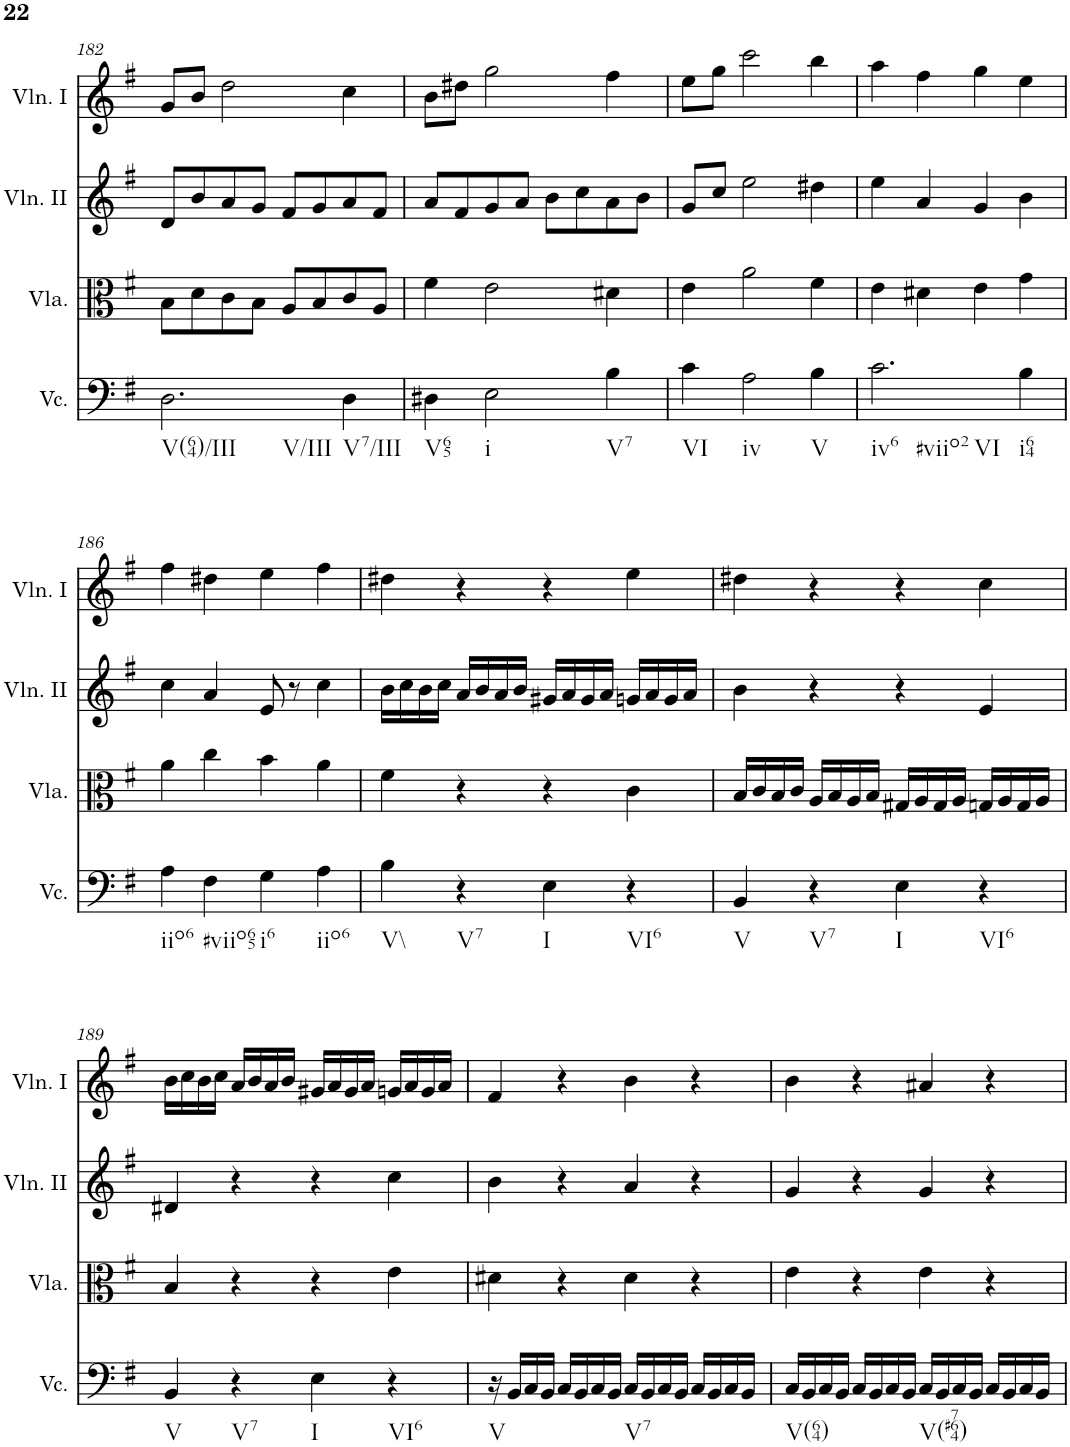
**kern	**kern	**kern	**kern
*part4	*part3	*part2	*part1
*staff4	*staff3	*staff2	*staff1
*I"Violoncello	*I"Viola	*I"Violino II	*I"Violino I
*I'Vc.	*I'Vla.	*I'Vln. II	*I'Vln. I
!!LO:PB:g=z
*clefF4	*clefC3	*clefG2	*clefG2
*k[f#]	*k[f#]	*k[f#]	*k[f#]
*M4/4	*M4/4	*M4/4	*M4/4
=182	=182	=182	=182
!LO:TX:b:t=V(64)/III	!	!	!
!LO:TX:b:t=V/III	!	!	!
2.D\	8B\L	8d/L	8g/L
.	8d\	8b/	8b/J
.	8c\	8a/	2dd\
.	8B\J	8g/J	.
.	8A/L	8f#/L	.
.	8B/	8g/	.
!LO:TX:b:t=V7/III	!	!	!
4D\	8c/	8a/	4cc\
.	8A/J	8f#/J	.
=183	=183	=183	=183
!LO:TX:b:t=V65	!	!	!
4D#X\	4f#\	8a/L	8b\L
.	.	8f#/	8dd#X\J
!LO:TX:b:t=i	!	!	!
2E\	2e\	8g/	2gg\
.	.	8a/J	.
.	.	8b\L	.
.	.	8cc\	.
!LO:TX:b:t=V7	!	!	!
4B\	4d#X\	8a\	4ff#\
.	.	8b\J	.
=184	=184	=184	=184
!LO:TX:b:t=VI	!	!	!
4c\	4e\	8g/L	8ee\L
.	.	8cc/J	8gg\J
!LO:TX:b:t=iv	!	!	!
2A\	2a\	2ee\	2ccc\
!LO:TX:b:t=V	!	!	!
4B\	4f#\	4dd#X\	4bb\
=185	=185	=185	=185
!LO:TX:b:t=iv6	!	!	!
!LO:TX:b:t=#viio2	!	!	!
!LO:TX:b:t=VI	!	!	!
2.c\	4e\	4ee\	4aa\
.	4d#X\	4a/	4ff#\
.	4e\	4g/	4gg\
!LO:TX:b:t=i64	!	!	!
4B\	4g\	4b\	4ee\
!!LO:LB:g=z
=186	=186	=186	=186
!LO:TX:b:t=iio6	!	!	!
4A\	4a\	4cc\	4ff#\
!LO:TX:b:t=#viio65	!	!	!
4F#\	4cc\	4a/	4dd#X\
!LO:TX:b:t=i6	!	!	!
4G\	4b\	8e/	4ee\
.	.	8r	.
!LO:TX:b:t=iio6	!	!	!
4A\	4a\	4cc\	4ff#\
=187	=187	=187	=187
!LO:TX:b:t=V\\	!	!	!
4B\	4f#\	16b\LL	4dd#X\
.	.	16cc\	.
.	.	16b\	.
.	.	16cc\JJ	.
!LO:TX:b:t=V7	!	!	!
4r	4r	16a/LL	4r
.	.	16b/	.
.	.	16a/	.
.	.	16b/JJ	.
!LO:TX:b:t=I	!	!	!
4E\	4r	16g#X/LL	4r
.	.	16a/	.
.	.	16g#/	.
.	.	16a/JJ	.
!LO:TX:b:t=VI6	!	!	!
4r	4c\	16gn/LL	4ee\
.	.	16a/	.
.	.	16g/	.
.	.	16a/JJ	.
=188	=188	=188	=188
!LO:TX:b:t=V	!	!	!
4BB/	16B/LL	4b\	4dd#X\
.	16c/	.	.
.	16B/	.	.
.	16c/JJ	.	.
!LO:TX:b:t=V7	!	!	!
4r	16A/LL	4r	4r
.	16B/	.	.
.	16A/	.	.
.	16B/JJ	.	.
!LO:TX:b:t=I	!	!	!
4E\	16G#X/LL	4r	4r
.	16A/	.	.
.	16G#/	.	.
.	16A/JJ	.	.
!LO:TX:b:t=VI6	!	!	!
4r	16Gn/LL	4e/	4cc\
.	16A/	.	.
.	16G/	.	.
.	16A/JJ	.	.
!!LO:LB:g=z
=189	=189	=189	=189
!LO:TX:b:t=V	!	!	!
4BB/	4B/	4d#X/	16b\LL
.	.	.	16cc\
.	.	.	16b\
.	.	.	16cc\JJ
!LO:TX:b:t=V7	!	!	!
4r	4r	4r	16a/LL
.	.	.	16b/
.	.	.	16a/
.	.	.	16b/JJ
!LO:TX:b:t=I	!	!	!
4E\	4r	4r	16g#X/LL
.	.	.	16a/
.	.	.	16g#/
.	.	.	16a/JJ
!LO:TX:b:t=VI6	!	!	!
4r	4e\	4cc\	16gn/LL
.	.	.	16a/
.	.	.	16g/
.	.	.	16a/JJ
=190	=190	=190	=190
!LO:TX:b:t=V	!	!	!
16r	4d#X\	4b\	4f#/
16BB/LL	.	.	.
16C/	.	.	.
16BB/JJ	.	.	.
16C/LL	4r	4r	4r
16BB/	.	.	.
16C/	.	.	.
16BB/JJ	.	.	.
!LO:TX:b:t=V7	!	!	!
16C/LL	4d#\	4a/	4b\
16BB/	.	.	.
16C/	.	.	.
16BB/JJ	.	.	.
16C/LL	4r	4r	4r
16BB/	.	.	.
16C/	.	.	.
16BB/JJ	.	.	.
=191	=191	=191	=191
!LO:TX:b:t=V(64)	!	!	!
16C/LL	4e\	4g/	4b\
16BB/	.	.	.
16C/	.	.	.
16BB/JJ	.	.	.
16C/LL	4r	4r	4r
16BB/	.	.	.
16C/	.	.	.
16BB/JJ	.	.	.
!LO:TX:b:t=V(#764)	!	!	!
16C/LL	4e\	4g/	4a#X/
16BB/	.	.	.
16C/	.	.	.
16BB/JJ	.	.	.
16C/LL	4r	4r	4r
16BB/	.	.	.
16C/	.	.	.
16BB/JJ	.	.	.
=	=	=	=
*-	*-	*-	*-
